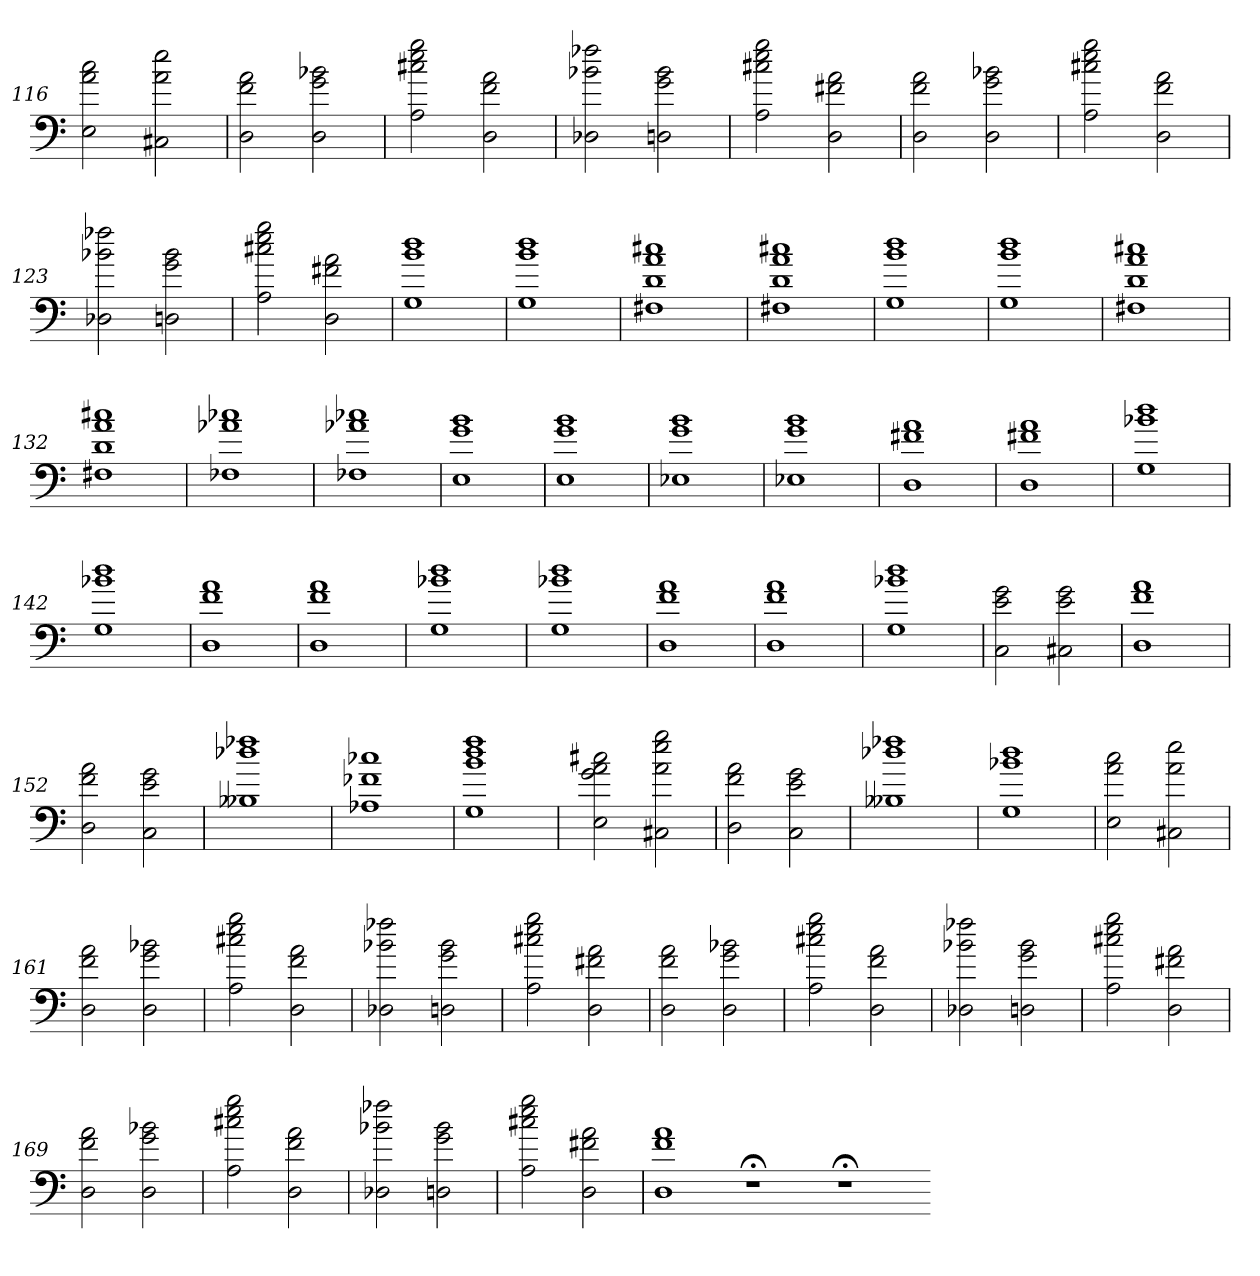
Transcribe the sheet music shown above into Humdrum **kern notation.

**kern
*part1
*staff1
=116
2E 2a 2cc
2C#X 2a 2ee
=117
2D 2f 2a
2D 2g 2b-X
=118
2A 2cc#X 2ee 2gg
2D 2f 2a
=119
2D-X 2b-X 2ff-X
2Dn 2g 2b-
=120
2A 2cc#X 2ee 2gg
2D 2f#X 2a
=121
2D 2f 2a
2D 2g 2b-X
=122
2A 2cc#X 2ee 2gg
2D 2f 2a
=123
2D-X 2b-X 2ff-X
2Dn 2g 2b-
=124
2A 2cc#X 2ee 2gg
2D 2f#X 2a
=125
1G 1b 1dd
=126
1G 1b 1dd
=127
1F#X 1d 1a 1cc#X
=128
1F#X 1d 1a 1cc#X
=129
1G 1b 1dd
=130
1G 1b 1dd
=131
1F#X 1d 1a 1cc#X
=132
1F#X 1d 1a 1cc#X
=133
1F-X 1a-X 1cc-X
=134
1F-X 1a-X 1cc-X
=135
1E 1g 1b
=136
1E 1g 1b
=137
1E-X 1g 1b
=138
1E-X 1g 1b
=139
1D 1f#X 1a
=140
1D 1f#X 1a
=141
1G 1b-X 1dd
=142
1G 1b-X 1dd
=143
1D 1f 1a
=144
1D 1f 1a
=145
1G 1b-X 1dd
=146
1G 1b-X 1dd
=147
1D 1f 1a
=148
1D 1f 1a
=149
1G 1b-X 1dd
=150
2C 2e 2g
2C#X 2e 2g
=151
1D 1f 1a
=152
2D 2f 2a
2C 2e 2g
=153
1B--X 1dd-X 1ff-X
=154
1A-X 1f-X 1cc-X
=155
1G 1b 1dd 1ff
=156
2E 2g 2a 2cc#X
2C#X 2a 2ee 2gg
=157
2D 2f 2a
2C 2e 2g
=158
1B--X 1dd-X 1ff-X
=159
1G 1b-X 1dd
=160
2E 2a 2cc
2C#X 2a 2ee
=161
2D 2f 2a
2D 2g 2b-X
=162
2A 2cc#X 2ee 2gg
2D 2f 2a
=163
2D-X 2b-X 2ff-X
2Dn 2g 2b-
=164
2A 2cc#X 2ee 2gg
2D 2f#X 2a
=165
2D 2f 2a
2D 2g 2b-X
=166
2A 2cc#X 2ee 2gg
2D 2f 2a
=167
2D-X 2b-X 2ff-X
2Dn 2g 2b-
=168
2A 2cc#X 2ee 2gg
2D 2f#X 2a
=169
2D 2f 2a
2D 2g 2b-X
=170
2A 2cc#X 2ee 2gg
2D 2f 2a
=171
2D-X 2b-X 2ff-X
2Dn 2g 2b-
=172
2A 2cc#X 2ee 2gg
2D 2f#X 2a
=173
1D 1f 1a
1r;<
1r;<
=-
*-
